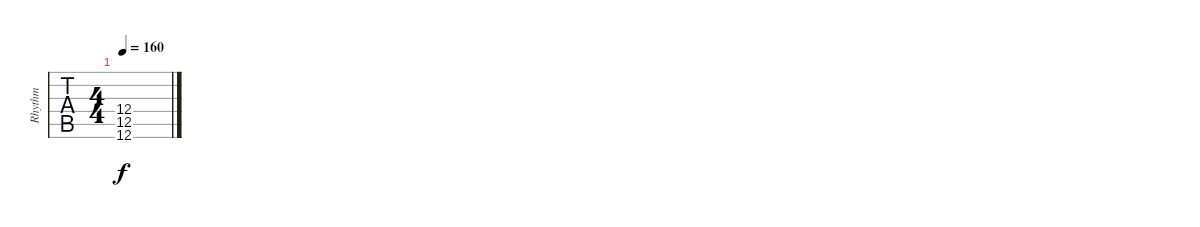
\track ("Rhythm" "Rhythm") {instrument distortionguitar}
\staff {tabs}
\tuning (Eb4 Bb3 Gb3 Db3 Ab2 Db2) {hide}
\ts (4 4)
\tempo 160
\clef g2
\ks c
(12.4{t} 12.5{t} 12.6{t}).1{dy f}
